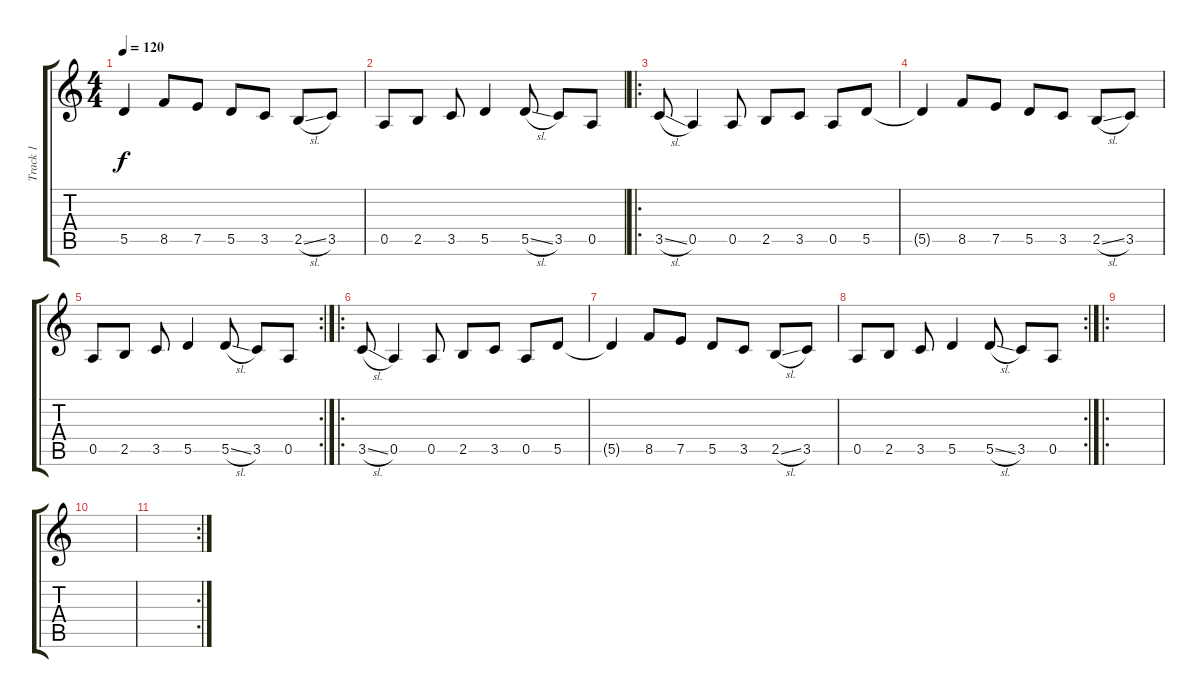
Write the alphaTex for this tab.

\track ("Track 1" "Track 1") {instrument electricguitarclean}
\staff {score tabs}
\tuning (E4 A3 G3 D3 A2 D2) {hide}
\ts (4 4)
\tempo 120
\clef g2
\ks c
5.5{t}.4{dy f} 8.5.8 7.5.8 5.5.8 3.5.8 2.5{sl}.8 3.5.8 |
0.5.8 2.5.8 3.5.8 5.5.4 5.5{sl}.8 3.5.8 0.5.8 |
\ro
3.5{sl}.8 0.5.4 0.5.8 2.5.8 3.5.8 0.5.8 5.5.8 |
5.5{t}.4 8.5.8 7.5.8 5.5.8 3.5.8 2.5{sl}.8 3.5.8 |
\rc 2
0.5.8 2.5.8 3.5.8 5.5.4 5.5{sl}.8 3.5.8 0.5.8 |
\ro
3.5{sl}.8 0.5.4 0.5.8 2.5.8 3.5.8 0.5.8 5.5.8 |
5.5{t}.4 8.5.8 7.5.8 5.5.8 3.5.8 2.5{sl}.8 3.5.8 |
\rc 2
0.5.8 2.5.8 3.5.8 5.5.4 5.5{sl}.8 3.5.8 0.5.8 |
\ro
|
|
\rc 2
